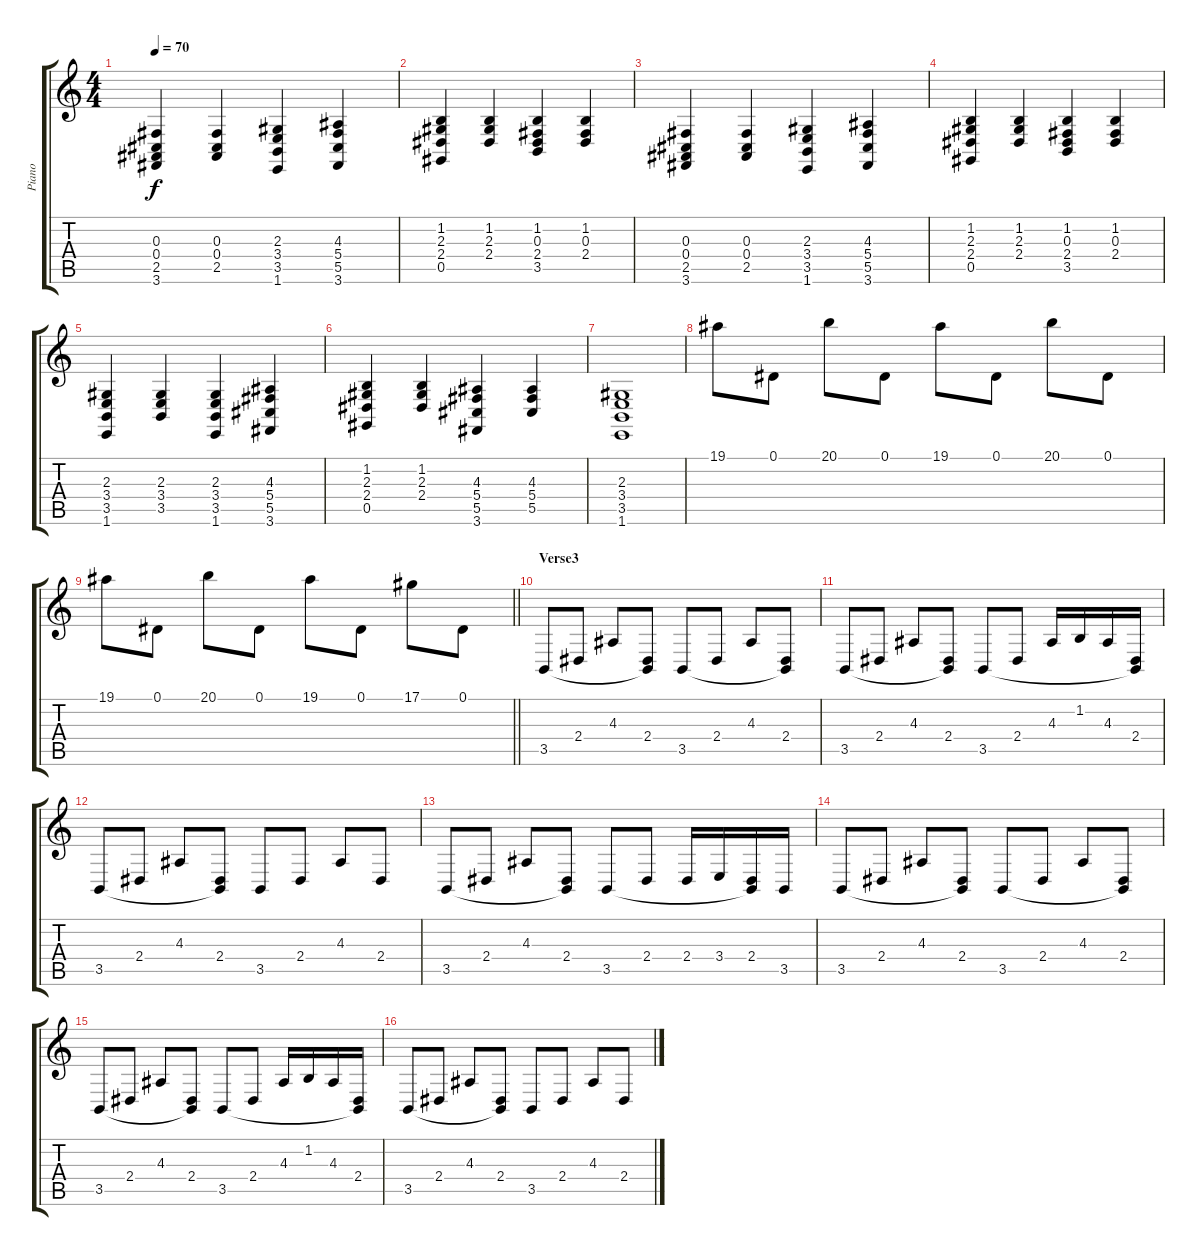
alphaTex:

\track ("Piano" "Piano") {instrument acousticgrandpiano}
\staff {score tabs}
\tuning (Eb4 Bb3 Gb3 Db3 Ab2 Eb2) {hide}
\ts (4 4)
\tempo 70
\clef g2
\ks c
(0.3 0.4 2.5 3.6).4{dy f} (0.3 0.4 2.5).4 (2.3 3.4 3.5 1.6).4 (4.3 5.4 5.5 3.6).4 |
(1.2 2.3 2.4 0.5).4 (1.2 2.3 2.4).4 (1.2 0.3 2.4 3.5).4 (1.2 0.3 2.4).4 |
(0.3 0.4 2.5 3.6).4 (0.3 0.4 2.5).4 (2.3 3.4 3.5 1.6).4 (4.3 5.4 5.5 3.6).4 |
(1.2 2.3 2.4 0.5).4 (1.2 2.3 2.4).4 (1.2 0.3 2.4 3.5).4 (1.2 0.3 2.4).4 |
(2.3 3.4 3.5 1.6).4 (2.3 3.4 3.5).4 (2.3 3.4 3.5 1.6).4 (4.3 5.4 5.5 3.6).4 |
(1.2 2.3 2.4 0.5).4 (1.2 2.3 2.4).4 (4.3 5.4 5.5 3.6).4 (4.3 5.4 5.5).4 |
(2.3 3.4 3.5 1.6).1 |
19.1.8 0.1.8 20.1.8 0.1.8 19.1.8 0.1.8 20.1.8 0.1.8 |
\barLineRight lightlight
19.1.8 0.1.8 20.1.8 0.1.8 19.1.8 0.1.8 17.1.8 0.1.8 |
\section ("" "Verse3")
3.5.8 2.4.8 4.3.8 (2.4 3.5{t}).8 3.5.8 2.4.8 4.3.8 (2.4 3.5{t}).8 |
3.5.8 2.4.8 4.3.8 (2.4 3.5{t}).8 3.5.8 2.4.8 4.3.16 1.2.16 4.3.16 (2.4 3.5{t}).16 |
3.5.8 2.4.8 4.3.8 (2.4 3.5{t}).8 3.5.8 2.4.8 4.3.8 2.4.8 |
3.5.8 2.4.8 4.3.8 (2.4 3.5{t}).8 3.5.8 2.4.8 2.4.16 3.4.16 (2.4 3.5{t}).16 3.5.16 |
3.5.8 2.4.8 4.3.8 (2.4 3.5{t}).8 3.5.8 2.4.8 4.3.8 (2.4 3.5{t}).8 |
3.5.8 2.4.8 4.3.8 (2.4 3.5{t}).8 3.5.8 2.4.8 4.3.16 1.2.16 4.3.16 (2.4 3.5{t}).16 |
3.5.8 2.4.8 4.3.8 (2.4 3.5{t}).8 3.5.8 2.4.8 4.3.8 2.4.8
